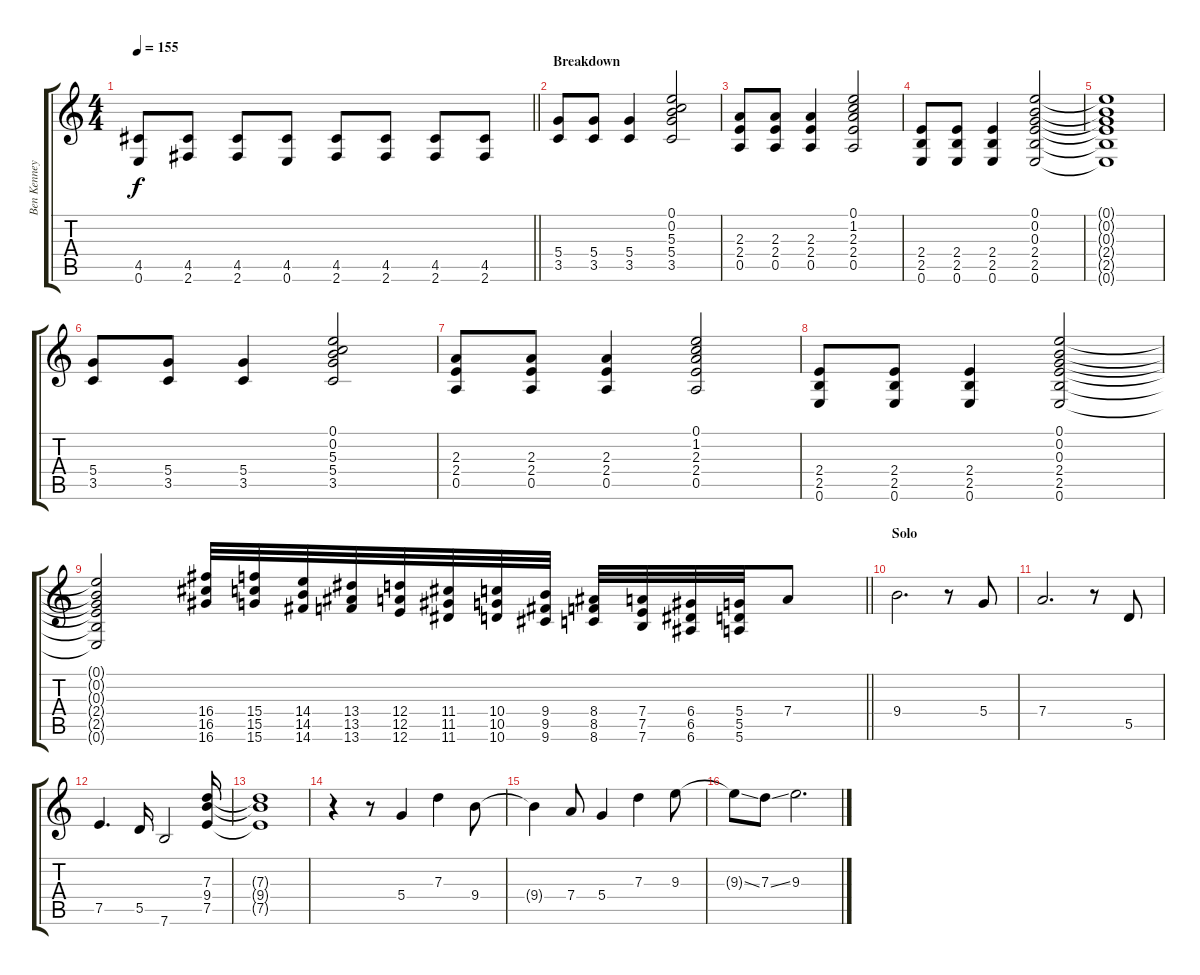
\track ("Ben Kenney" "Ben Kenney") {instrument distortionguitar}
\staff {score tabs}
\tuning (E4 B3 G3 D3 A2 E2) {hide}
\ts (4 4)
\tempo 155
\clef g2
\barLineRight lightlight
\ks c
(4.5 0.6).8{dy f} (4.5 2.6).8 (4.5 2.6).8 (4.5 0.6).8 (4.5 2.6).8 (4.5 2.6).8 (4.5 2.6).8 (4.5 2.6).8 |
\section ("" "Breakdown")
(5.4 3.5).8 (5.4 3.5).8 (5.4 3.5).4 (0.1 0.2 5.3 5.4 3.5).2 |
(2.3 2.4 0.5).8 (2.3 2.4 0.5).8 (2.3 2.4 0.5).4 (0.1 1.2 2.3 2.4 0.5).2 |
(2.4 2.5 0.6).8 (2.4 2.5 0.6).8 (2.4 2.5 0.6).4 (0.1 0.2 0.3 2.4 2.5 0.6).2 |
(0.1{t} 0.2{t} 0.3{t} 2.4{t} 2.5{t} 0.6{t}).1 |
(5.4 3.5).8 (5.4 3.5).8 (5.4 3.5).4 (0.1 0.2 5.3 5.4 3.5).2 |
(2.3 2.4 0.5).8 (2.3 2.4 0.5).8 (2.3 2.4 0.5).4 (0.1 1.2 2.3 2.4 0.5).2 |
(2.4 2.5 0.6).8 (2.4 2.5 0.6).8 (2.4 2.5 0.6).4 (0.1 0.2 0.3 2.4 2.5 0.6).2 |
\barLineRight lightlight
(0.1{t} 0.2{t} 0.3{t} 2.4{t} 2.5{t} 0.6{t}).2 (16.4 16.5 16.6).32 (15.4 15.5 15.6).32 (14.4 14.5 14.6).32 (13.4 13.5 13.6).32 (12.4 12.5 12.6).32 (11.4 11.5 11.6).32 (10.4 10.5 10.6).32 (9.4 9.5 9.6).32 (8.4 8.5 8.6).32 (7.4 7.5 7.6).32 (6.4 6.5 6.6).32 (5.4 5.5 5.6).32 7.4.8 |
\section ("" "Solo")
9.4.2{d} r.8 5.4.8 |
7.4.2{d} r.8 5.5.8 |
7.5.4{d} 5.5.16 7.6.2 (7.3 9.4 7.5).16 |
(7.3{t} 9.4{t} 7.5{t}).1 |
r.4 r.8 5.4.4 7.3.4 9.4.8 |
9.4{t}.4 7.4.8 5.4.4 7.3.4 9.3.8 |
9.3{ss t}.8 7.3{ss}.8 9.3.2{d}
